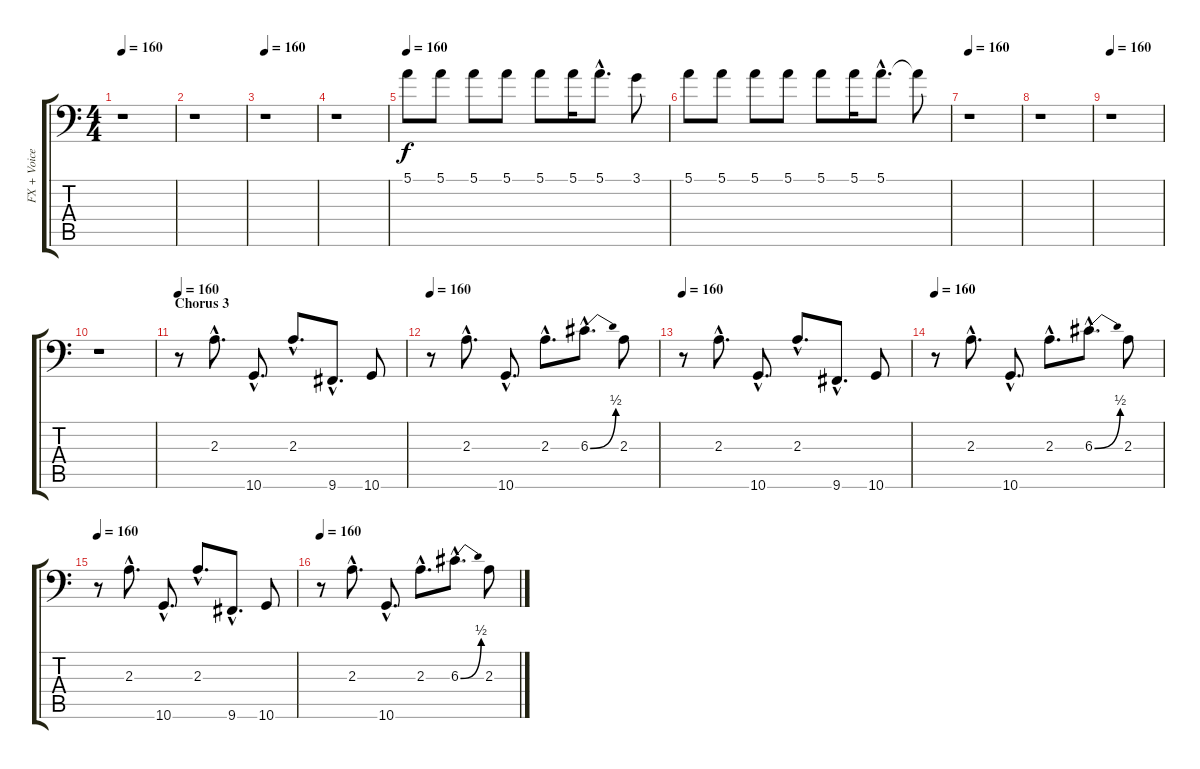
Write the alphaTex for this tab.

\track ("FX + Voice" "FX + Voice") {instrument lead2sawtooth}
\staff {score tabs}
\tuning (E4 B3 G3 D3 A2 A1) {hide}
\ts (4 4)
\tempo 160
\clef f4
\ks c
r.1{dy f} |
r.1 |
\tempo 160
r.1 |
r.1 |
\tempo 160
5.1.8{volume 16} 5.1.8 5.1.8 5.1.8 5.1.8 5.1.16 5.1{hac}.8{d} 3.1.8 |
5.1.8{volume 16} 5.1.8 5.1.8 5.1.8 5.1.8 5.1.16 5.1{hac}.8{d} 5.1{t}.8 |
\tempo 160
r.1 |
r.1 |
\tempo 160
r.1 |
r.1 |
\section ("" "Chorus 3")
\tempo 160
r.8 2.3{hac}.8{d} 10.6{hac}.8{d} 2.3{hac}.8{d} 9.6{hac}.8{d} 10.6.8 |
\tempo 160
r.8 2.3{hac}.8{d} 10.6{hac}.8{d} 2.3{hac}.8{d} 6.3{be (bend 0 0 60 2) hac}.8{d} 2.3.8 |
\tempo 160
r.8 2.3{hac}.8{d} 10.6{hac}.8{d} 2.3{hac}.8{d} 9.6{hac}.8{d} 10.6.8 |
\tempo 160
r.8 2.3{hac}.8{d} 10.6{hac}.8{d} 2.3{hac}.8{d} 6.3{be (bend 0 0 60 2) hac}.8{d} 2.3.8 |
\tempo 160
r.8 2.3{hac}.8{d} 10.6{hac}.8{d} 2.3{hac}.8{d} 9.6{hac}.8{d} 10.6.8 |
\tempo 160
r.8 2.3{hac}.8{d} 10.6{hac}.8{d} 2.3{hac}.8{d} 6.3{be (bend 0 0 60 2) hac}.8{d} 2.3.8
